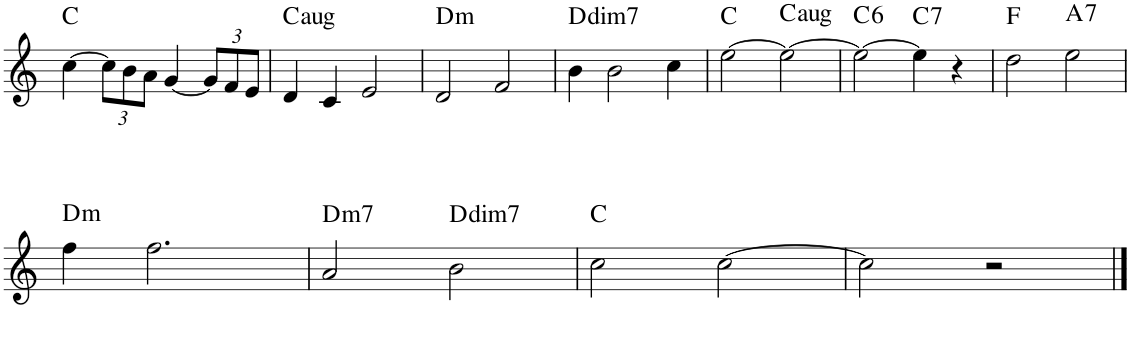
**kern	**harte
*part1	*part1
*staff1	*
*I"Piano	*
*I'Pno.	*
!!LO:PB:g=z
*clefG2	*
*k[]	*
*M4/4	*
=52	=52
[4cc\	C:maj
*Xbrackettup	*
12cc\L]	.
12b\	.
12a\J	.
[4g/	.
12g/L]	.
12f/	.
12e/J	.
=53	=53
*k[]	*
!	!LO:H:kt=aug
4d/	C:aug
4c/	.
2e/	.
=54	=54
*k[]	*
!	!LO:H:kt=m
2d/	D:min
2f/	.
=55	=55
*k[]	*
!	!LO:H:kt=dim7
4b\	D:dim7
2b\	.
4ccn\	.
=56	=56
*k[]	*
[2ee\	C:maj
!	!LO:H:kt=aug
2ee\_	C:aug
=57	=57
*k[]	*
!	!LO:H:kt=6
2ee\_	C:maj6
!	!LO:H:kt=7
4ee\]	C:7
4r	.
=58	=58
*k[]	*
2dd\	F:maj
!	!LO:H:kt=7
2ee\	A:7
!!LO:LB:g=z
=59	=59
*k[]	*
!	!LO:H:kt=m
4ff\	D:min
2.ff\	.
=60	=60
*k[]	*
!	!LO:H:kt=m7
2a/	D:min7
!	!LO:H:kt=dim7
2b\	D:dim7
=61	=61
*k[]	*
2cc\	C:maj
[2cc\	.
=62	=62
*k[]	*
2cc\]	.
2r	.
==	==
*-	*-
